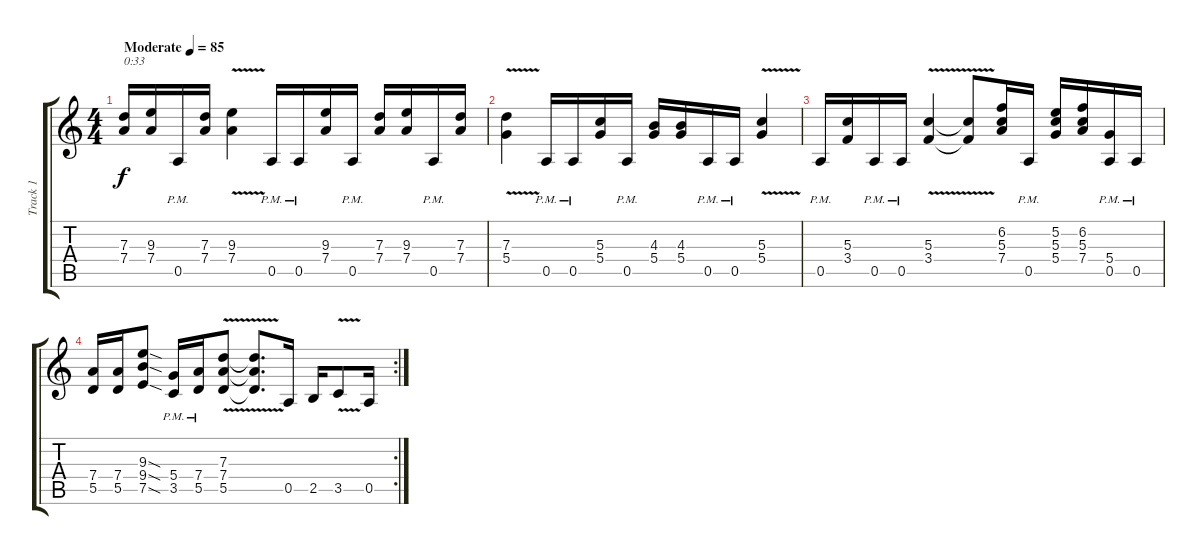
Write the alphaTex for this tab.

\track ("Track 1" "Track 1") {instrument acousticguitarsteel}
\staff {score tabs}
\tuning (E4 B3 G3 D3 A2 E2) {hide}
\ts (4 4)
\tempo (85 "Moderate")
\clef g2
\ks c
(7.3 7.4).16{txt "0:33" dy f instrument acousticguitarsteel} (9.3 7.4).16 0.5{pm}.16 (7.3 7.4).16 (9.3 7.4{v}).4 0.5{pm}.16 0.5{pm}.16 (9.3 7.4).16 0.5{pm}.16 (7.3 7.4).16 (9.3 7.4).16 0.5{pm}.16 (7.3 7.4).16 |
(7.3{v} 5.4).4 0.5{pm}.16 0.5{pm}.16 (5.3 5.4).16 0.5{pm}.16 (4.3 5.4).16 (4.3 5.4).16 0.5{pm}.16 0.5{pm}.16 (5.3{v} 5.4).4 |
0.5{pm}.16 (5.3 3.4).16 0.5{pm}.16 0.5{pm}.16 (5.3{v} 3.4).4 (5.3{t} 3.4{t}).8 (6.2 5.3 7.4).16 0.5{pm}.16 (5.2 5.3 5.4).16 (6.2 5.3 7.4).16 (5.4{pm} 0.5{pm}).16 0.5{pm}.16 |
\rc 2
(7.4 5.5).16 (7.4 5.5).16 (9.3{sod} 9.4{sod} 7.5{sod}).8 (5.4{pm} 3.5{pm}).16 (7.4{pm} 5.5{pm}).16 (7.3{v} 7.4 5.5).8 (7.3{t} 7.4{t} 5.5{t}).8{d} 0.5.16 2.5.16 3.5{v}.8 0.5.16
